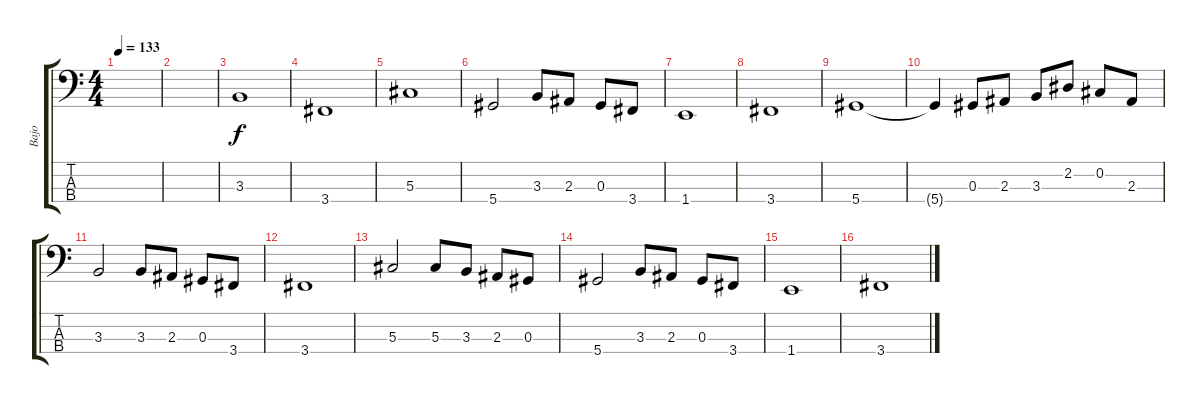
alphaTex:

\track ("Bajo" "Bajo") {instrument electricbassfinger}
\staff {score tabs}
\tuning (Gb2 Db2 Ab1 Eb1) {hide}
\ts (4 4)
\tempo 133
\clef f4
\ks c
|
|
3.3.1 |
3.4.1 |
5.3.1 |
5.4.2 3.3.8 2.3.8 0.3.8 3.4.8 |
1.4.1 |
3.4.1 |
5.4.1 |
5.4{t}.4 0.3.8 2.3.8 3.3.8 2.2.8 0.2.8 2.3.8 |
3.3.2 3.3.8 2.3.8 0.3.8 3.4.8 |
3.4.1 |
5.3.2 5.3.8 3.3.8 2.3.8 0.3.8 |
5.4.2 3.3.8 2.3.8 0.3.8 3.4.8 |
1.4.1 |
3.4.1
